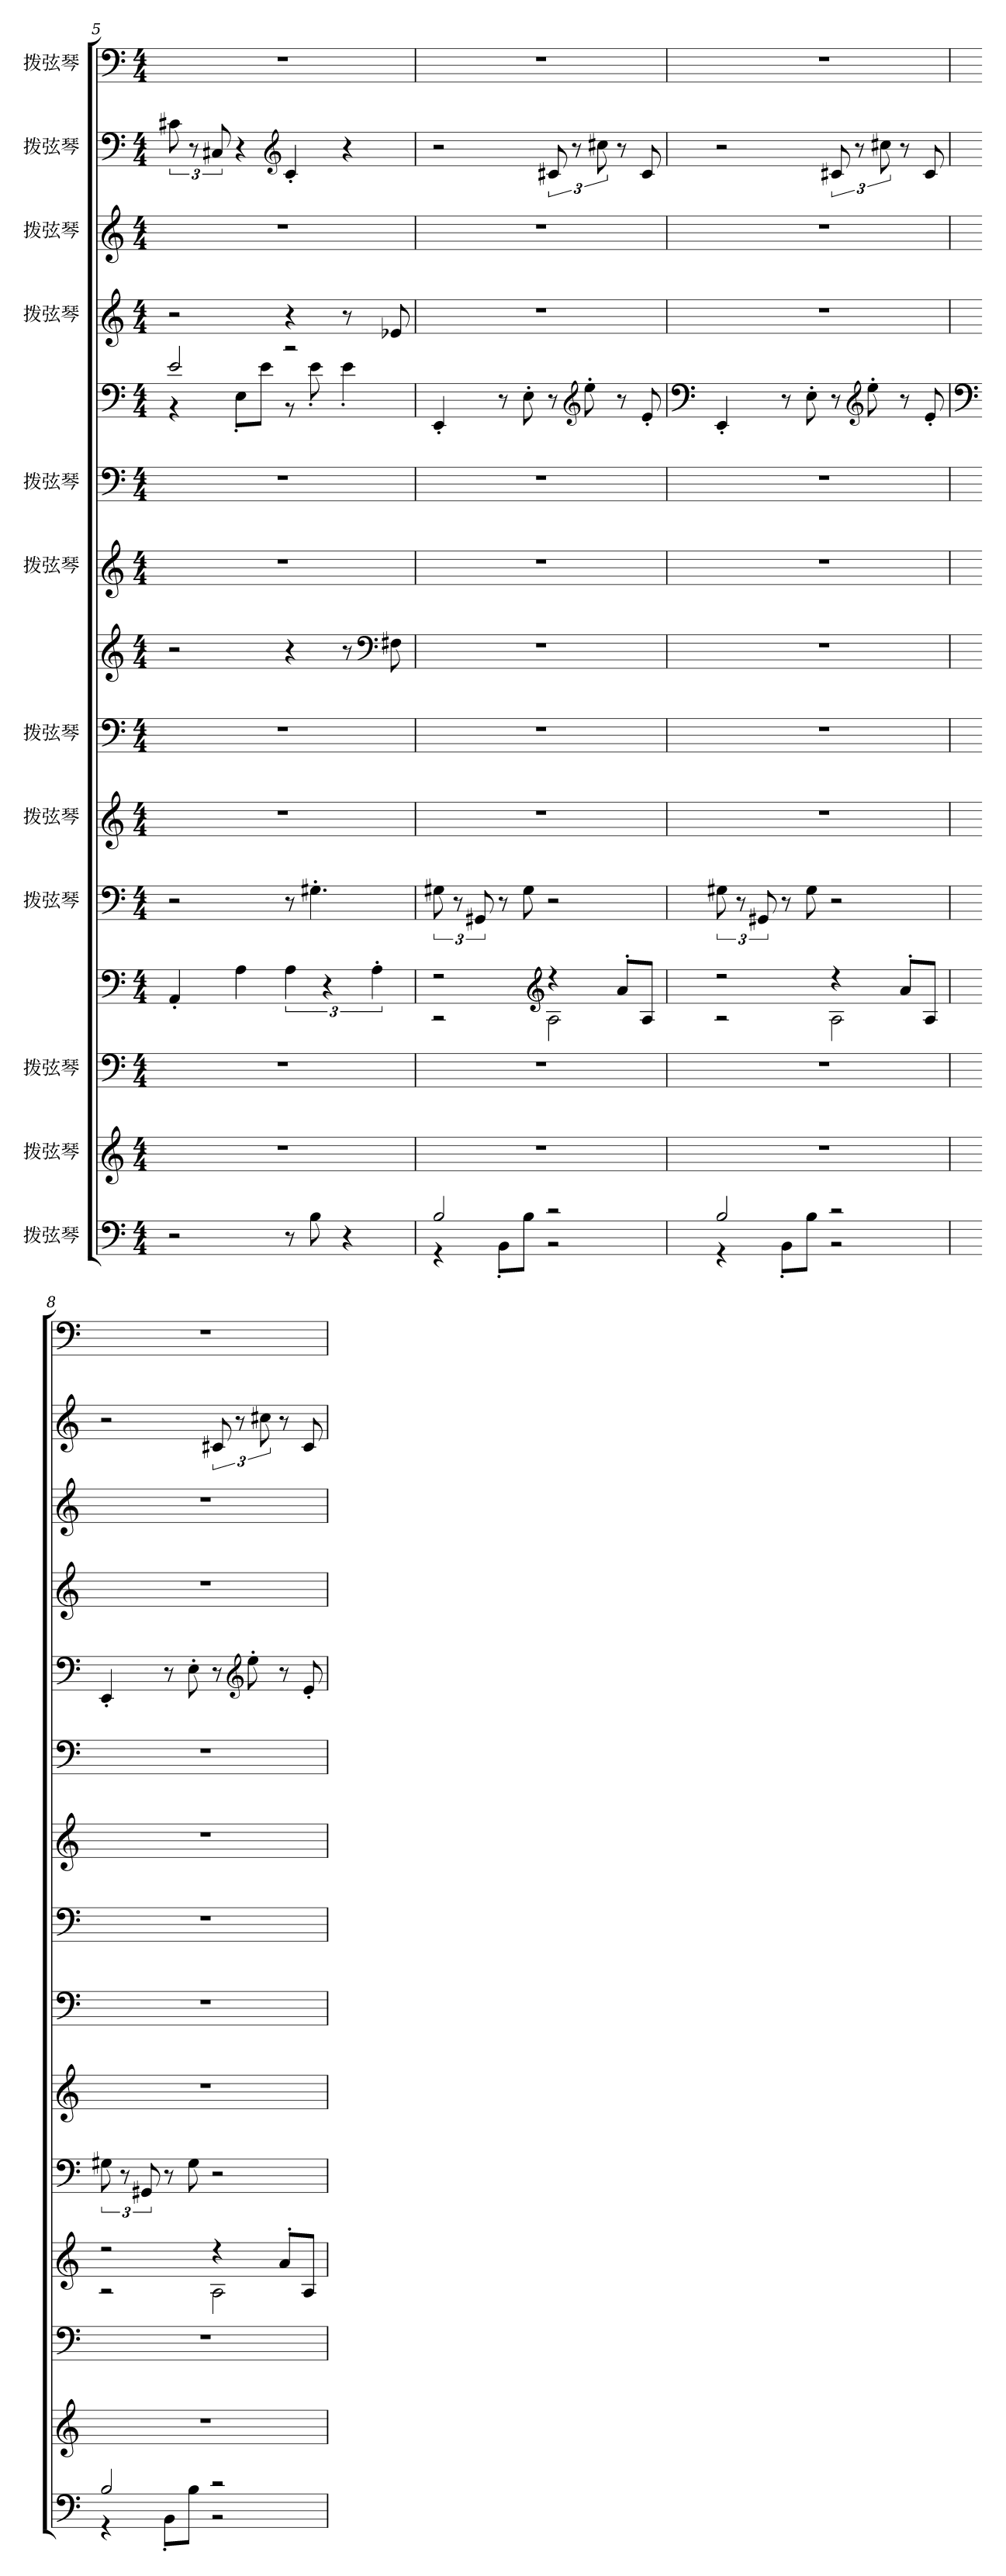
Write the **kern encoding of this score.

**kern	**kern	**kern	**kern	**kern	**kern	**kern	**kern	**kern	**kern	**kern	**kern	**kern	**kern	**kern
*part12	*part11	*part10	*part10	*part9	*part8	*part7	*part7	*part6	*part5	*part5	*part4	*part3	*part2	*part1
*staff15	*staff14	*staff13	*staff12	*staff11	*staff10	*staff9	*staff8	*staff7	*staff6	*staff5	*staff4	*staff3	*staff2	*staff1
*I"拨弦琴	*I"拨弦琴	*I"拨弦琴	*	*I"拨弦琴	*I"拨弦琴	*I"拨弦琴	*	*I"拨弦琴	*I"拨弦琴	*	*I"拨弦琴	*I"拨弦琴	*I"拨弦琴	*I"拨弦琴
!!LO:PB:g=z
*clefF4	*clefG2	*clefF4	*clefF4	*clefF4	*clefG2	*clefF4	*clefG2	*clefG2	*clefF4	*clefF4	*clefG2	*clefG2	*clefF4	*clefF4
*k[]	*k[]	*k[]	*k[]	*k[]	*k[]	*k[]	*k[]	*k[]	*k[]	*k[]	*k[]	*k[]	*k[]	*k[]
*M4/4	*M4/4	*M4/4	*M4/4	*M4/4	*M4/4	*M4/4	*M4/4	*M4/4	*M4/4	*M4/4	*M4/4	*M4/4	*M4/4	*M4/4
=5	=5	=5	=5	=5	=5	=5	=5	=5	=5	=5	=5	=5	=5	=5
*	*	*	*	*	*	*	*	*	*	*^	*	*	*	*
2r	1r	1r	4AA'/	2r	1r	1r	2r	1r	1r	2e/	4r	2r	1r	12c#X\	1r
.	.	.	.	.	.	.	.	.	.	.	.	.	.	12r	.
.	.	.	.	.	.	.	.	.	.	.	.	.	.	12C#X/	.
.	.	.	4A\	.	.	.	.	.	.	.	8E'\L	.	.	4r	.
.	.	.	.	.	.	.	.	.	.	.	8e\J	.	.	.	.
*	*	*	*	*	*	*	*	*	*	*	*	*	*	*clefG2	*
8r	.	.	6A\	8r	.	.	4r	.	.	2r	8r	4r	.	4c#'/	.
8B\	.	.	.	4.G#X'\	.	.	.	.	.	.	8e'\	.	.	.	.
.	.	.	6r	.	.	.	.	.	.	.	.	.	.	.	.
4r	.	.	.	.	.	.	8r	.	.	.	4e'\	8r	.	4r	.
.	.	.	6A'\	.	.	.	.	.	.	.	.	.	.	.	.
*	*	*	*	*	*	*	*clefF4	*	*	*	*	*	*	*	*
.	.	.	.	.	.	.	8F#X\	.	.	.	.	8e-X/	.	.	.
*	*	*	*	*	*	*	*	*	*	*v	*v	*	*	*	*
=6	=6	=6	=6	=6	=6	=6	=6	=6	=6	=6	=6	=6	=6	=6
*^	*	*	*^	*	*	*	*	*	*	*	*	*	*	*
2B/	4r	1r	1r	2r	2r	12G#X\	1r	1r	1r	1r	1r	4EE'/	1r	1r	2r	1r
.	.	.	.	.	.	12r	.	.	.	.	.	.	.	.	.	.
.	.	.	.	.	.	12GG#X/	.	.	.	.	.	.	.	.	.	.
.	8BB'\L	.	.	.	.	8r	.	.	.	.	.	8r	.	.	.	.
.	8B\J	.	.	.	.	8G#\	.	.	.	.	.	8E'\	.	.	.	.
*	*	*	*	*clefG2	*	*	*	*	*	*	*	*	*	*	*	*
2r	2r	.	.	4r	2A\	2r	.	.	.	.	.	8r	.	.	12c#X/	.
.	.	.	.	.	.	.	.	.	.	.	.	.	.	.	12r	.
*	*	*	*	*	*	*	*	*	*	*	*	*clefG2	*	*	*	*
.	.	.	.	.	.	.	.	.	.	.	.	8ee'\	.	.	.	.
.	.	.	.	.	.	.	.	.	.	.	.	.	.	.	12cc#X\	.
.	.	.	.	8a'/L	.	.	.	.	.	.	.	8r	.	.	8r	.
.	.	.	.	8A/J	.	.	.	.	.	.	.	8e'/	.	.	8c#/	.
!!LO:PB:g=z
=7	=7	=7	=7	=7	=7	=7	=7	=7	=7	=7	=7	=7	=7	=7	=7	=7
*	*	*	*	*	*	*	*	*	*	*	*	*clefF4	*	*	*	*
2B/	4r	1r	1r	2r	2r	12G#X\	1r	1r	1r	1r	1r	4EE'/	1r	1r	2r	1r
.	.	.	.	.	.	12r	.	.	.	.	.	.	.	.	.	.
.	.	.	.	.	.	12GG#X/	.	.	.	.	.	.	.	.	.	.
.	8BB'\L	.	.	.	.	8r	.	.	.	.	.	8r	.	.	.	.
.	8B\J	.	.	.	.	8G#\	.	.	.	.	.	8E'\	.	.	.	.
2r	2r	.	.	4r	2A\	2r	.	.	.	.	.	8r	.	.	12c#X/	.
.	.	.	.	.	.	.	.	.	.	.	.	.	.	.	12r	.
*	*	*	*	*	*	*	*	*	*	*	*	*clefG2	*	*	*	*
.	.	.	.	.	.	.	.	.	.	.	.	8ee'\	.	.	.	.
.	.	.	.	.	.	.	.	.	.	.	.	.	.	.	12cc#X\	.
.	.	.	.	8a'/L	.	.	.	.	.	.	.	8r	.	.	8r	.
.	.	.	.	8A/J	.	.	.	.	.	.	.	8e'/	.	.	8c#/	.
=8	=8	=8	=8	=8	=8	=8	=8	=8	=8	=8	=8	=8	=8	=8	=8	=8
*	*	*	*	*	*	*	*	*	*	*	*	*clefF4	*	*	*	*
2B/	4r	1r	1r	2r	2r	12G#X\	1r	1r	1r	1r	1r	4EE'/	1r	1r	2r	1r
.	.	.	.	.	.	12r	.	.	.	.	.	.	.	.	.	.
.	.	.	.	.	.	12GG#X/	.	.	.	.	.	.	.	.	.	.
.	8BB'\L	.	.	.	.	8r	.	.	.	.	.	8r	.	.	.	.
.	8B\J	.	.	.	.	8G#\	.	.	.	.	.	8E'\	.	.	.	.
2r	2r	.	.	4r	2A\	2r	.	.	.	.	.	8r	.	.	12c#X/	.
.	.	.	.	.	.	.	.	.	.	.	.	.	.	.	12r	.
*	*	*	*	*	*	*	*	*	*	*	*	*clefG2	*	*	*	*
.	.	.	.	.	.	.	.	.	.	.	.	8ee'\	.	.	.	.
.	.	.	.	.	.	.	.	.	.	.	.	.	.	.	12cc#X\	.
.	.	.	.	8a'/L	.	.	.	.	.	.	.	8r	.	.	8r	.
.	.	.	.	8A/J	.	.	.	.	.	.	.	8e'/	.	.	8c#/	.
*v	*v	*	*	*v	*v	*	*	*	*	*	*	*	*	*	*	*
=	=	=	=	=	=	=	=	=	=	=	=	=	=	=
*-	*-	*-	*-	*-	*-	*-	*-	*-	*-	*-	*-	*-	*-	*-
